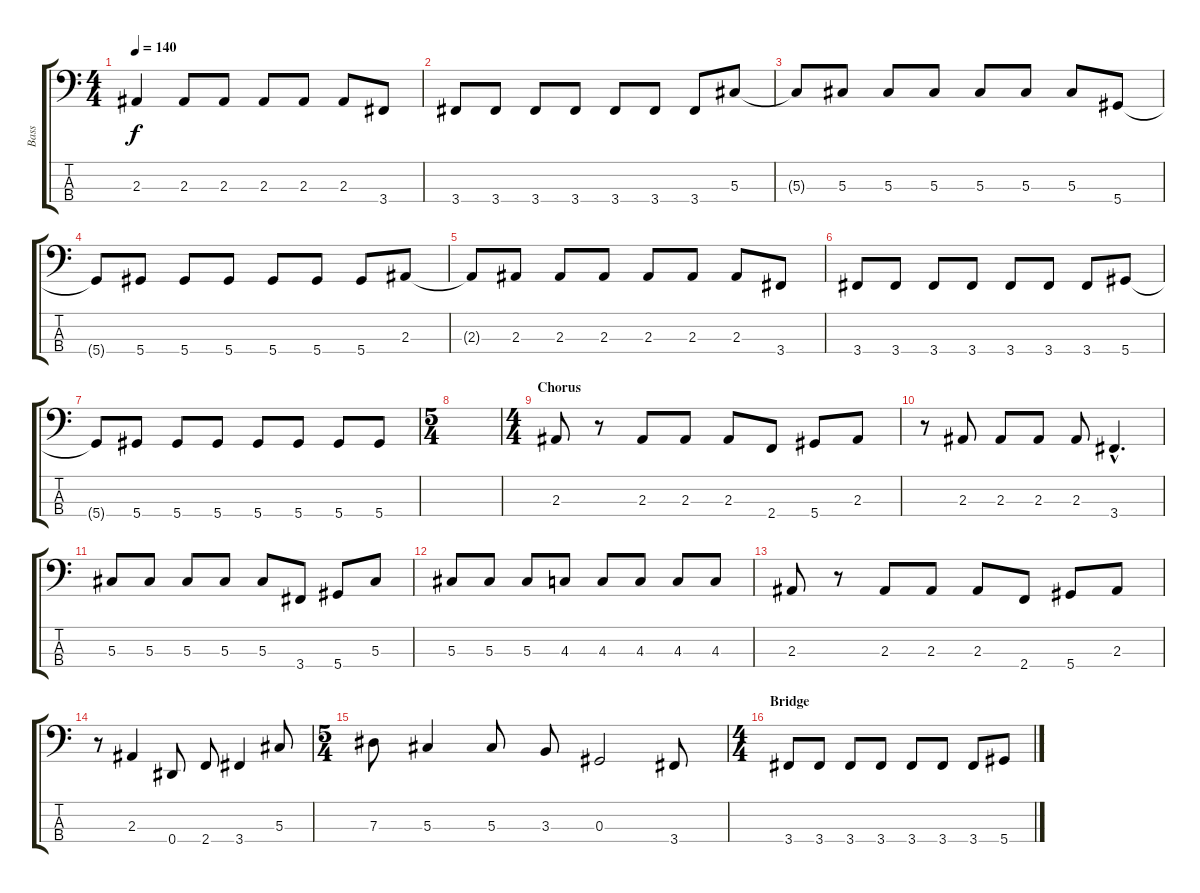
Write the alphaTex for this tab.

\track ("Bass" "Bass") {instrument electricbassfinger}
\staff {score tabs}
\tuning (Gb2 Db2 Ab1 Eb1) {hide}
\ts (4 4)
\tempo 140
\clef f4
\ks c
2.3.4{dy f} 2.3.8 2.3.8 2.3.8 2.3.8 2.3.8 3.4.8 |
3.4.8 3.4.8 3.4.8 3.4.8 3.4.8 3.4.8 3.4.8 5.3.8 |
5.3{t}.8 5.3.8 5.3.8 5.3.8 5.3.8 5.3.8 5.3.8 5.4.8 |
5.4{t}.8 5.4.8 5.4.8 5.4.8 5.4.8 5.4.8 5.4.8 2.3.8 |
2.3{t}.8 2.3.8 2.3.8 2.3.8 2.3.8 2.3.8 2.3.8 3.4.8 |
3.4.8 3.4.8 3.4.8 3.4.8 3.4.8 3.4.8 3.4.8 5.4.8 |
5.4{t}.8 5.4.8 5.4.8 5.4.8 5.4.8 5.4.8 5.4.8 5.4.8 |
\ts (5 4)
|
\ts (4 4)
\section ("" "Chorus")
2.3.8 r.8 2.3.8 2.3.8 2.3.8 2.4.8 5.4.8 2.3.8 |
r.8 2.3.8 2.3.8 2.3.8 2.3.8 3.4{hac}.4{d} |
5.3.8 5.3.8 5.3.8 5.3.8 5.3.8 3.4.8 5.4.8 5.3.8 |
5.3.8 5.3.8 5.3.8 4.3.8 4.3.8 4.3.8 4.3.8 4.3.8 |
2.3.8 r.8 2.3.8 2.3.8 2.3.8 2.4.8 5.4.8 2.3.8 |
r.8 2.3.4 0.4.8 2.4.8 3.4.4 5.3.8 |
\ts (5 4)
7.3.8 5.3.4 5.3.8 3.3.8 0.3.2 3.4.8 |
\ts (4 4)
\section ("" "Bridge")
3.4.8 3.4.8 3.4.8 3.4.8 3.4.8 3.4.8 3.4.8 5.4.8
